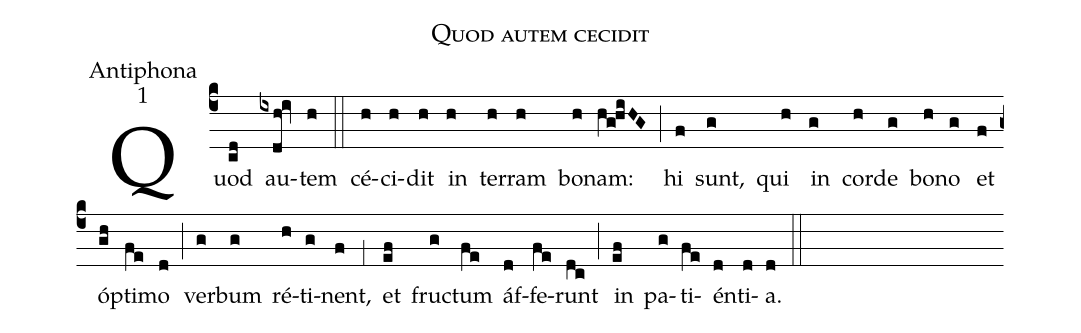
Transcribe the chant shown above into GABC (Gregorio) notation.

name:Quod autem cecidit;
office-part:Antiphona;
mode:1;
%%
(c4) Quod(cd) au(ixdh!iv)tem(h) (::)
cé(h)ci(h)dit(h) in(h) ter(h)ram(h) bo(h)nam:(hg!hiHG) (;) hi(f) sunt,(g) qui(h) in(g) cor(h)de(g) bo(h)no(g) et(f) óp(gh)ti(fe)mo(d) (;) ver(g)bum(g) ré(h)ti(g)nent,(f) (,1) et(ef) fru(g)ctum(fe) áf(d)fe(fe)runt(dc) (;) in(ef) pa(g)ti(fe)én(d)ti(d)a.(d) (::)
